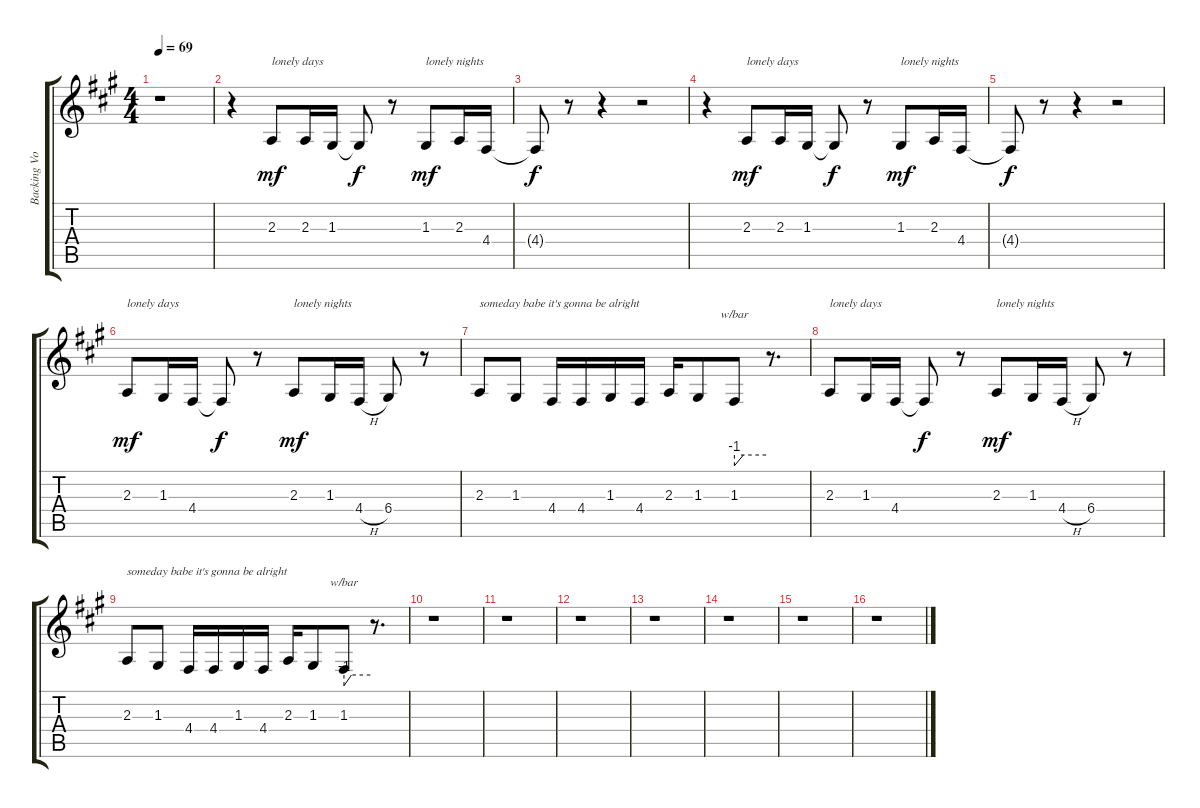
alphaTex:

\track ("Backing Vox" "Backing Vo") {instrument violin}
\staff {score tabs}
\tuning (E4 B3 G3 D3 A2 E2) {hide}
\ts (4 4)
\tempo 69
\clef g2
\ks f#minor
r.1{dy mf} |
r.4 2.3.8{txt "lonely days"} 2.3.16 1.3.16 1.3{t}.8{dy f} r.8 1.3.8{txt "lonely nights" dy mf} 2.3.16 4.4.16 |
4.4{t}.8{dy f} r.8 r.4 r.2 |
r.4 2.3.8{txt "lonely days" dy mf} 2.3.16 1.3.16 1.3{t}.8{dy f} r.8 1.3.8{txt "lonely nights" dy mf} 2.3.16 4.4.16 |
4.4{t}.8{dy f} r.8 r.4 r.2 |
2.3.8{txt "lonely days" dy mf} 1.3.16 4.4.16 4.4{t}.8{dy f} r.8 2.3.8{txt "lonely nights" dy mf} 1.3.16 4.4{h}.16 6.4.8 r.8 |
2.3.8{txt "someday babe it's gonna be alright"} 1.3.8 4.4.16 4.4.16 1.3.16 4.4.16 2.3.16 1.3.8 1.3.8{tbe (custom default 0 -4 17 0 60 0)} r.8{d} |
2.3.8{txt "lonely days"} 1.3.16 4.4.16 4.4{t}.8{dy f} r.8 2.3.8{txt "lonely nights" dy mf} 1.3.16 4.4{h}.16 6.4.8 r.8 |
2.3.8{txt "someday babe it's gonna be alright"} 1.3.8 4.4.16 4.4.16 1.3.16 4.4.16 2.3.16 1.3.8 1.3.8{tbe (custom default 0 -4 17 0 60 0)} r.8{d} |
r.1 |
r.1 |
r.1 |
r.1 |
r.1 |
r.1 |
r.1
